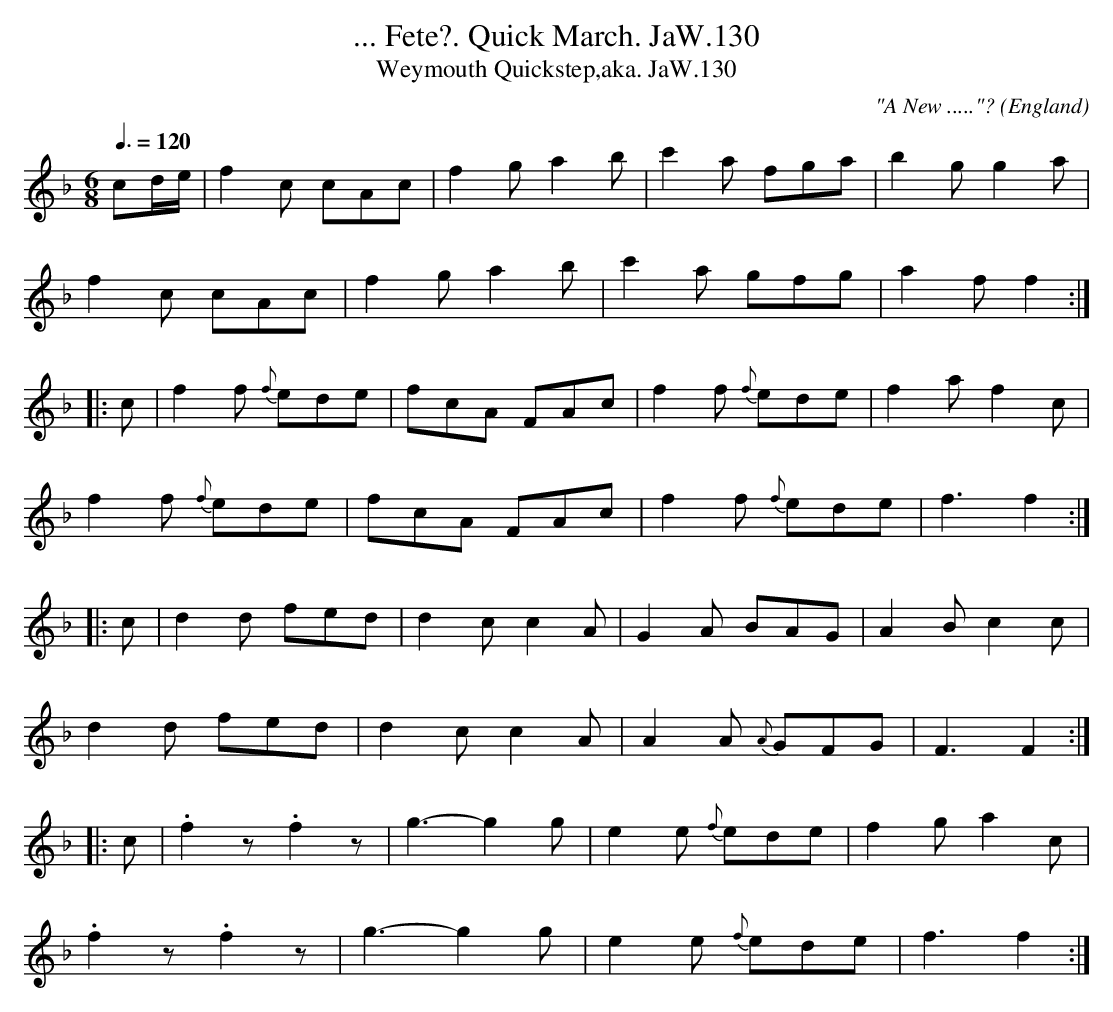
X:1
T:... Fete?. Quick March. JaW.130
T:Weymouth Quickstep,aka. JaW.130
C:"A New ....."?
L:1/8
M:6/8
O:England
Q:3/8=120
K:F
cd/e/|f2c cAc|f2g a2b|c'2a fga|b2g g2a|!
f2c cAc|f2g a2b|c'2a gfg|a2f f2:|!
|:c|f2f {f}ede|fcA FAc|f2f {f}ede|f2a f2c|!
f2f {f}ede|fcA FAc|f2f {f}ede|f3 f2:|!
|:c|d2d fed|d2c c2A|G2A BAG|A2B c2c|!
d2d fed|d2c c2A|A2A {A}GFG|F3 F2:|!
|:c|.f2z .f2z|g3-g2g|e2e {f}ede|f2g a2c|!
.f2z .f2z|g3-g2g|e2e {f}ede|f3 f2:|
